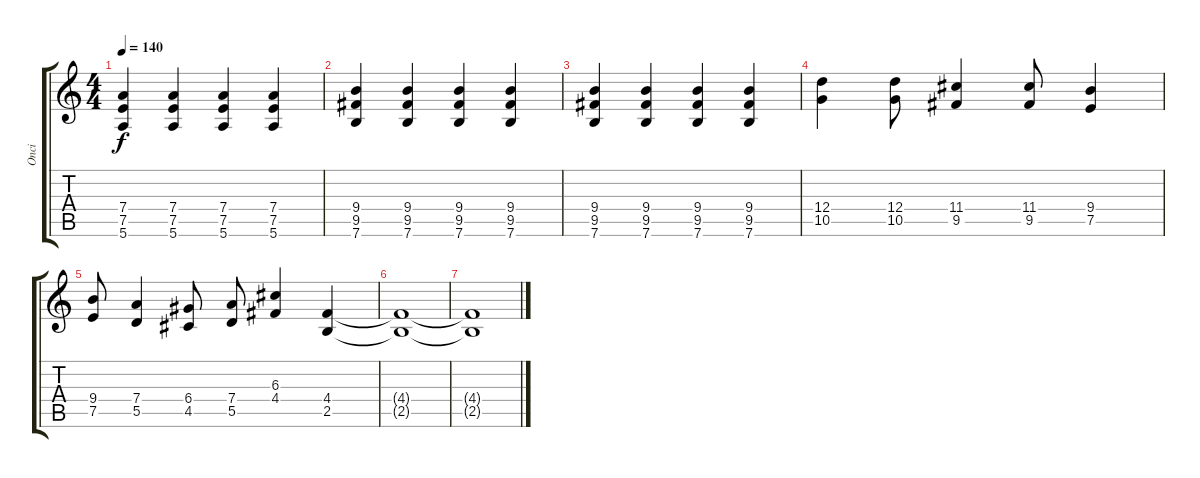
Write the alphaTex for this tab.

\track ("Onci" "Onci") {instrument distortionguitar}
\staff {score tabs}
\tuning (E4 B3 G3 D3 A2 E2) {hide}
\ts (4 4)
\tempo 140
\clef g2
\ks c
(7.4 7.5 5.6).4{dy f} (7.4 7.5 5.6).4 (7.4 7.5 5.6).4 (7.4 7.5 5.6).4 |
(9.4 9.5 7.6).4 (9.4 9.5 7.6).4 (9.4 9.5 7.6).4 (9.4 9.5 7.6).4 |
(9.4 9.5 7.6).4 (9.4 9.5 7.6).4 (9.4 9.5 7.6).4 (9.4 9.5 7.6).4 |
(12.4 10.5).4 (12.4 10.5).8 (11.4 9.5).4 (11.4 9.5).8 (9.4 7.5).4 |
(9.4 7.5).8 (7.4 5.5).4 (6.4 4.5).8 (7.4 5.5).8 (6.3 4.4).4 (4.4 2.5).4 |
(4.4{t} 2.5{t}).1 |
(4.4{t} 2.5{t}).1
